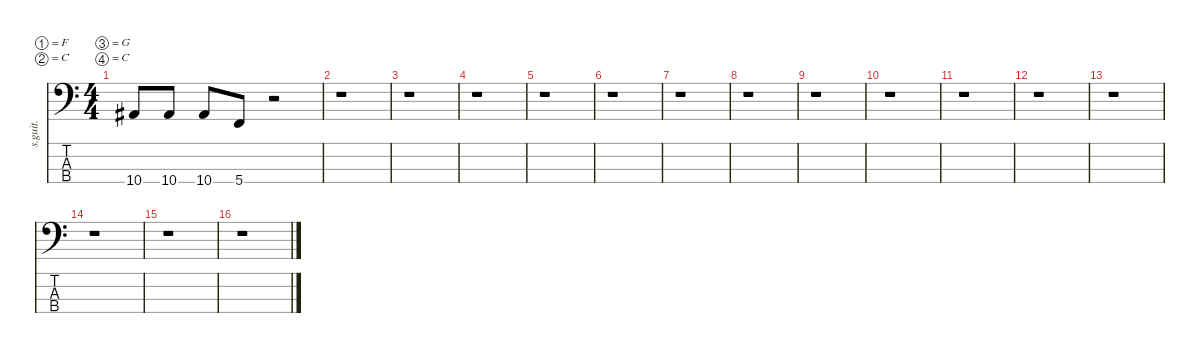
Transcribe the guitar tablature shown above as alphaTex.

\defaultSystemsLayout 4
\hideDynamics
\bracketExtendMode nobrackets
\track ("" "s.guit.") {instrument electricbassfinger}
\staff {score tabs}
\tuning (F2 C2 G1 C1)
\ts (4 4)
\tempo (95 hide)
\clef f4
\ks c
10.4{acc #}.8{dy f} 10.4{acc #}.8 10.4{acc #}.8 5.4.8 r.2 |
r.1 |
r.1 |
r.1 |
r.1 |
r.1 |
r.1 |
r.1 |
r.1 |
r.1 |
r.1 |
r.1 |
r.1 |
r.1 |
r.1 |
r.1
